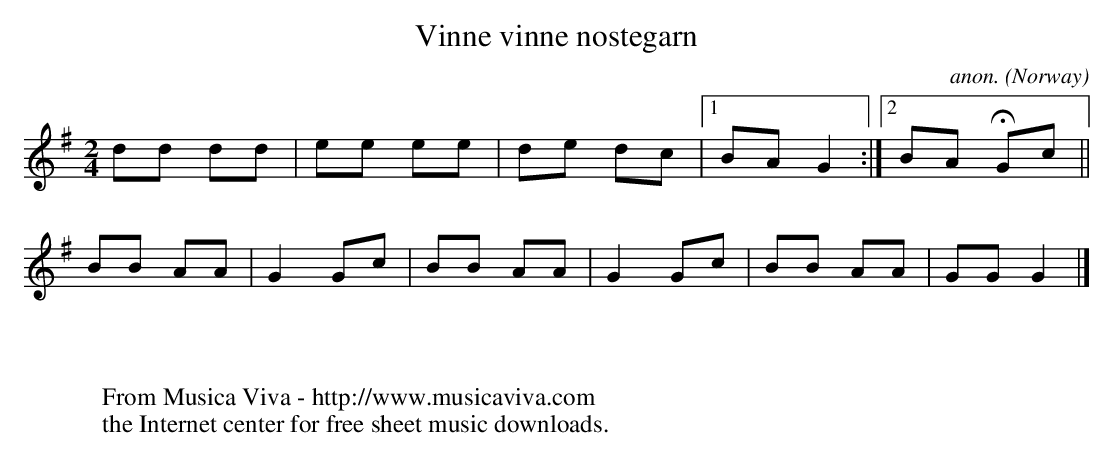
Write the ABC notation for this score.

X:1
T:Vinne vinne n\ostegarn
C:anon.
O:Norway
M:2/4
L:1/8
K:G
dd dd|ee ee|de dc|[1BAG2:|[2BA HGc||
BB AA|G2Gc|BB AA|G2Gc|BB AA|GGG2|]
W:
W:
W:  From Musica Viva - http://www.musicaviva.com
W:  the Internet center for free sheet music downloads.
